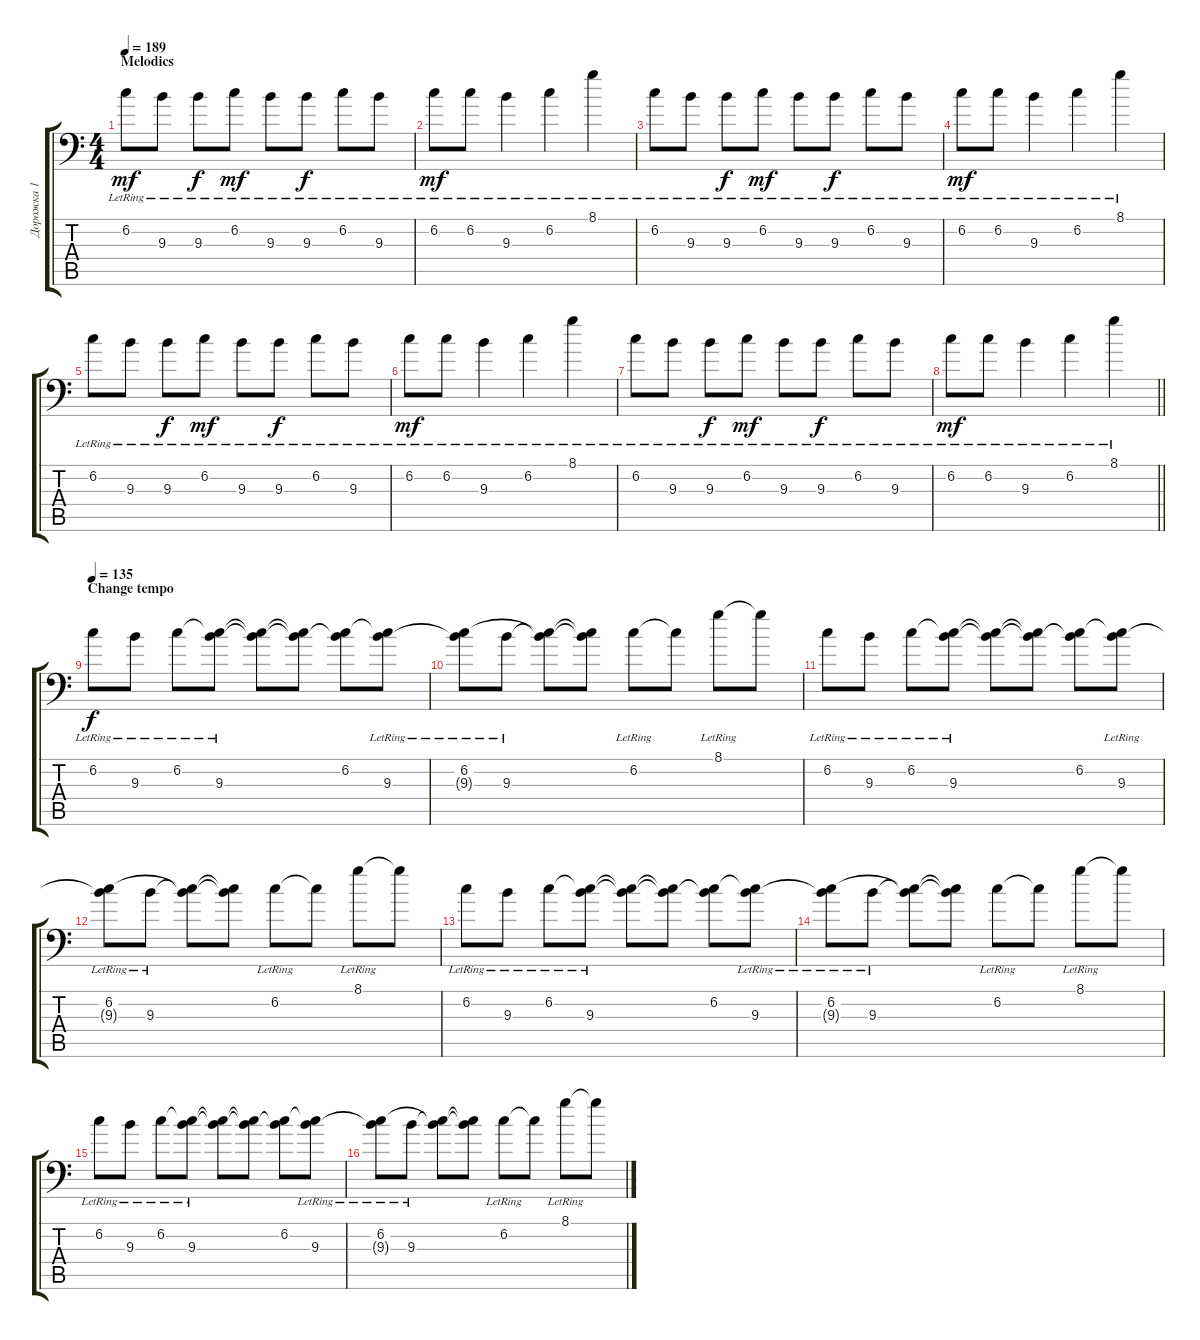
\track ("Дорожка 1" "Дорожка 1") {instrument distortionguitar}
\staff {score tabs}
\tuning (B3 Gb3 D3 A2 E2 A1) {hide}
\ts (4 4)
\section ("" "Melodics")
\tempo 189
\clef f4
\ks c
6.2{lr}.8{dy mf} 9.3{lr}.8 9.3{lr}.8{dy f} 6.2{lr}.8{dy mf} 9.3{lr}.8 9.3{lr}.8{dy f} 6.2{lr}.8 9.3{lr}.8 |
6.2{lr}.8{dy mf} 6.2{lr}.8 9.3{lr}.4 6.2{lr}.4 8.1{lr}.4 |
6.2{lr}.8 9.3{lr}.8 9.3{lr}.8{dy f} 6.2{lr}.8{dy mf} 9.3{lr}.8 9.3{lr}.8{dy f} 6.2{lr}.8 9.3{lr}.8 |
6.2{lr}.8{dy mf} 6.2{lr}.8 9.3{lr}.4 6.2{lr}.4 8.1{lr}.4 |
6.2{lr}.8 9.3{lr}.8 9.3{lr}.8{dy f} 6.2{lr}.8{dy mf} 9.3{lr}.8 9.3{lr}.8{dy f} 6.2{lr}.8 9.3{lr}.8 |
6.2{lr}.8{dy mf} 6.2{lr}.8 9.3{lr}.4 6.2{lr}.4 8.1{lr}.4 |
6.2{lr}.8 9.3{lr}.8 9.3{lr}.8{dy f} 6.2{lr}.8{dy mf} 9.3{lr}.8 9.3{lr}.8{dy f} 6.2{lr}.8 9.3{lr}.8 |
\barLineRight lightlight
6.2{lr}.8{dy mf} 6.2{lr}.8 9.3{lr}.4 6.2{lr}.4 8.1{lr}.4 |
\section ("" "Change tempo")
\tempo 138
\tempo 135
6.2{lr}.8{dy f} 9.3{lr}.8 6.2{lr}.8 (6.2{t} 9.3{lr}).8 (6.2{t} 9.3{t}).8 (6.2{t} 9.3{t}).8 (6.2 9.3{t}).8 (6.2{t} 9.3{lr}).8 |
(6.2{lr} 9.3{t}).8 9.3{lr}.8 (6.2{t} 9.3{t}).8 (6.2{t} 9.3{t}).8 6.2{lr}.8 6.2{t}.8 8.1{lr}.8 8.1{t}.8 |
6.2{lr}.8 9.3{lr}.8 6.2{lr}.8 (6.2{t} 9.3{lr}).8 (6.2{t} 9.3{t}).8 (6.2{t} 9.3{t}).8 (6.2 9.3{t}).8 (6.2{t} 9.3{lr}).8 |
(6.2{lr} 9.3{t}).8 9.3{lr}.8 (6.2{t} 9.3{t}).8 (6.2{t} 9.3{t}).8 6.2{lr}.8 6.2{t}.8 8.1{lr}.8 8.1{t}.8 |
6.2{lr}.8 9.3{lr}.8 6.2{lr}.8 (6.2{t} 9.3{lr}).8 (6.2{t} 9.3{t}).8 (6.2{t} 9.3{t}).8 (6.2 9.3{t}).8 (6.2{t} 9.3{lr}).8 |
(6.2{lr} 9.3{t}).8 9.3{lr}.8 (6.2{t} 9.3{t}).8 (6.2{t} 9.3{t}).8 6.2{lr}.8 6.2{t}.8 8.1{lr}.8 8.1{t}.8 |
6.2{lr}.8 9.3{lr}.8 6.2{lr}.8 (6.2{t} 9.3{lr}).8 (6.2{t} 9.3{t}).8 (6.2{t} 9.3{t}).8 (6.2 9.3{t}).8 (6.2{t} 9.3{lr}).8 |
(6.2{lr} 9.3{t}).8 9.3{lr}.8 (6.2{t} 9.3{t}).8 (6.2{t} 9.3{t}).8 6.2{lr}.8 6.2{t}.8 8.1{lr}.8 8.1{t}.8
